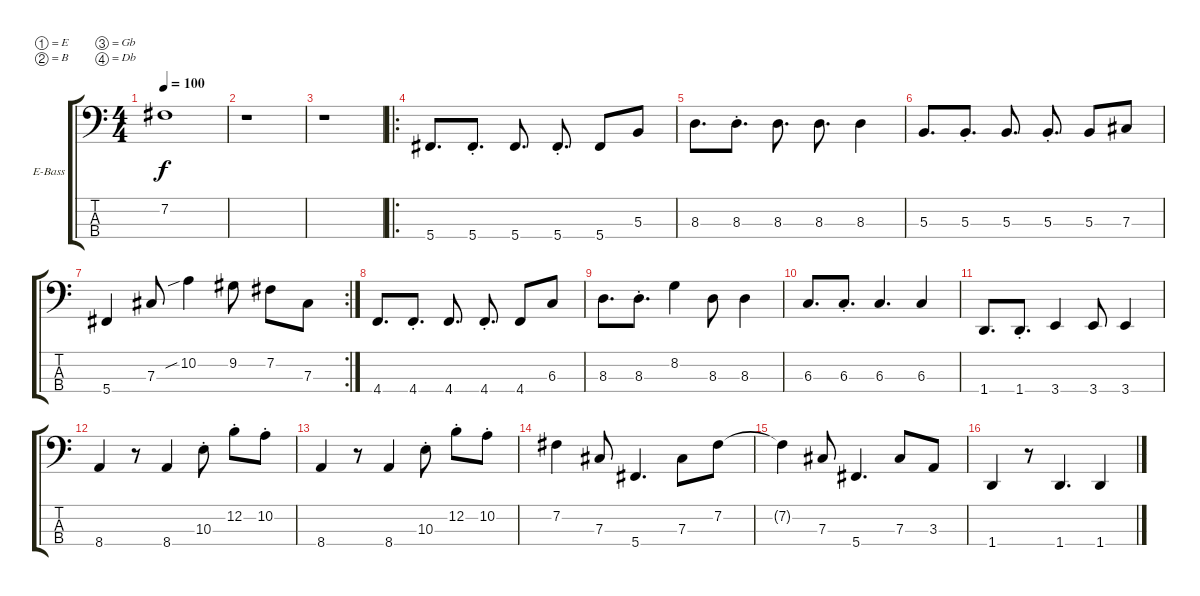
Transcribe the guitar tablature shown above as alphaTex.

\bracketExtendMode groupsimilarinstruments
\firstSystemTrackNameOrientation horizontal
\otherSystemsTrackNameOrientation horizontal
\track ("Dan" "E-Bass") {instrument electricbasspick}
\staff {score tabs}
\tuning (E2 B1 Gb1 Db1)
\ts (4 4)
\tempo 100
\clef f4
\ks c
7.2{t}.1{dy f} |
r.1 |
r.1 |
\ro
5.4.8{d} 5.4{st}.8{d} 5.4.8{d} 5.4{st}.8{d} 5.4.8 5.3.8 |
8.3.8{d} 8.3{st}.8{d} 8.3.8{d} 8.3.8{d} 8.3.4 |
5.3.8{d} 5.3{st}.8{d} 5.3.8{d} 5.3{st}.8{d} 5.3.8 7.3.8 |
\rc 2
5.4.4 7.3.8 10.2{sib}.4 9.2.8 7.2.8 7.3.8 |
4.4.8{d} 4.4{st}.8{d} 4.4.8{d} 4.4{st}.8{d} 4.4.8 6.3.8 |
8.3.8{d} 8.3{st}.8{d} 8.2.4 8.3.8 8.3.4 |
6.3.8{d} 6.3{st}.8{d} 6.3.4{d} 6.3.4 |
1.4.8{d} 1.4{st}.8{d} 3.4.4 3.4.8 3.4.4 |
8.4.4 r.8 8.4.4 10.3{st}.8 12.2{st}.8 10.2{st}.8 |
8.4.4 r.8 8.4.4 10.3{st}.8 12.2{st}.8 10.2{st}.8 |
7.2.4 7.3.8 5.4.4{d} 7.3.8 7.2.8 |
7.2{t}.4 7.3.8 5.4.4{d} 7.3.8 3.3.8 |
1.4.4 r.8 1.4.4{d} 1.4.4
